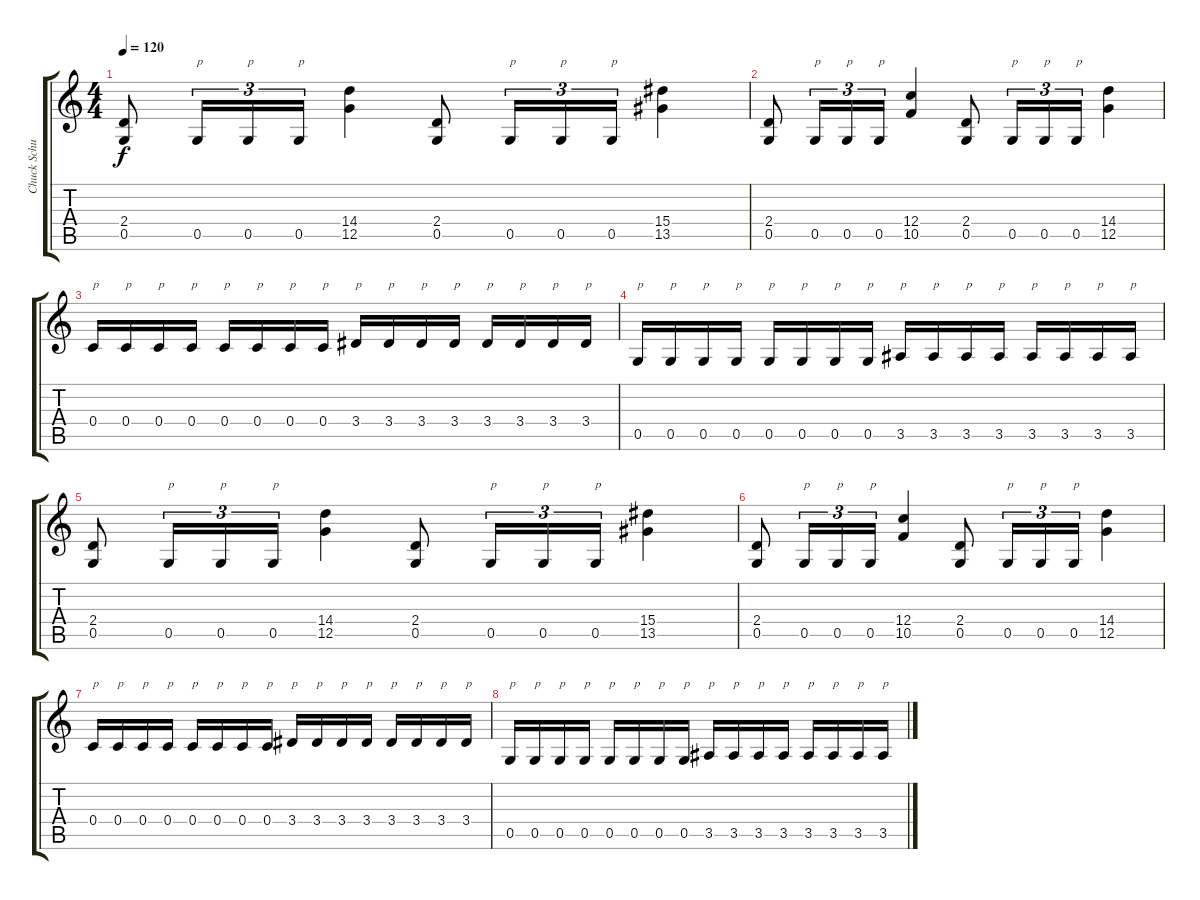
\track ("Chuck Schuldiner" "Chuck Schu") {instrument distortionguitar}
\staff {score tabs}
\tuning (D4 A3 F3 C3 G2 D2) {hide}
\ts (4 4)
\tempo 120
\clef g2
\ks c
(2.4 0.5).8{dy f} 0.5.16{tu (3 2) txt "p"} 0.5.16{tu (3 2) txt "p"} 0.5.16{tu (3 2) txt "p"} (14.4 12.5).4 (2.4 0.5).8 0.5.16{tu (3 2) txt "p"} 0.5.16{tu (3 2) txt "p"} 0.5.16{tu (3 2) txt "p"} (15.4 13.5).4 |
(2.4 0.5).8 0.5.16{tu (3 2) txt "p"} 0.5.16{tu (3 2) txt "p"} 0.5.16{tu (3 2) txt "p"} (12.4 10.5).4 (2.4 0.5).8 0.5.16{tu (3 2) txt "p"} 0.5.16{tu (3 2) txt "p"} 0.5.16{tu (3 2) txt "p"} (14.4 12.5).4 |
0.4.16{txt "p"} 0.4.16{txt "p"} 0.4.16{txt "p"} 0.4.16{txt "p"} 0.4.16{txt "p"} 0.4.16{txt "p"} 0.4.16{txt "p"} 0.4.16{txt "p"} 3.4.16{txt "p"} 3.4.16{txt "p"} 3.4.16{txt "p"} 3.4.16{txt "p"} 3.4.16{txt "p"} 3.4.16{txt "p"} 3.4.16{txt "p"} 3.4.16{txt "p"} |
0.5.16{txt "p"} 0.5.16{txt "p"} 0.5.16{txt "p"} 0.5.16{txt "p"} 0.5.16{txt "p"} 0.5.16{txt "p"} 0.5.16{txt "p"} 0.5.16{txt "p"} 3.5.16{txt "p"} 3.5.16{txt "p"} 3.5.16{txt "p"} 3.5.16{txt "p"} 3.5.16{txt "p"} 3.5.16{txt "p"} 3.5.16{txt "p"} 3.5.16{txt "p"} |
(2.4 0.5).8 0.5.16{tu (3 2) txt "p"} 0.5.16{tu (3 2) txt "p"} 0.5.16{tu (3 2) txt "p"} (14.4 12.5).4 (2.4 0.5).8 0.5.16{tu (3 2) txt "p"} 0.5.16{tu (3 2) txt "p"} 0.5.16{tu (3 2) txt "p"} (15.4 13.5).4 |
(2.4 0.5).8 0.5.16{tu (3 2) txt "p"} 0.5.16{tu (3 2) txt "p"} 0.5.16{tu (3 2) txt "p"} (12.4 10.5).4 (2.4 0.5).8 0.5.16{tu (3 2) txt "p"} 0.5.16{tu (3 2) txt "p"} 0.5.16{tu (3 2) txt "p"} (14.4 12.5).4 |
0.4.16{txt "p"} 0.4.16{txt "p"} 0.4.16{txt "p"} 0.4.16{txt "p"} 0.4.16{txt "p"} 0.4.16{txt "p"} 0.4.16{txt "p"} 0.4.16{txt "p"} 3.4.16{txt "p"} 3.4.16{txt "p"} 3.4.16{txt "p"} 3.4.16{txt "p"} 3.4.16{txt "p"} 3.4.16{txt "p"} 3.4.16{txt "p"} 3.4.16{txt "p"} |
0.5.16{txt "p"} 0.5.16{txt "p"} 0.5.16{txt "p"} 0.5.16{txt "p"} 0.5.16{txt "p"} 0.5.16{txt "p"} 0.5.16{txt "p"} 0.5.16{txt "p"} 3.5.16{txt "p"} 3.5.16{txt "p"} 3.5.16{txt "p"} 3.5.16{txt "p"} 3.5.16{txt "p"} 3.5.16{txt "p"} 3.5.16{txt "p"} 3.5.16{txt "p"}
